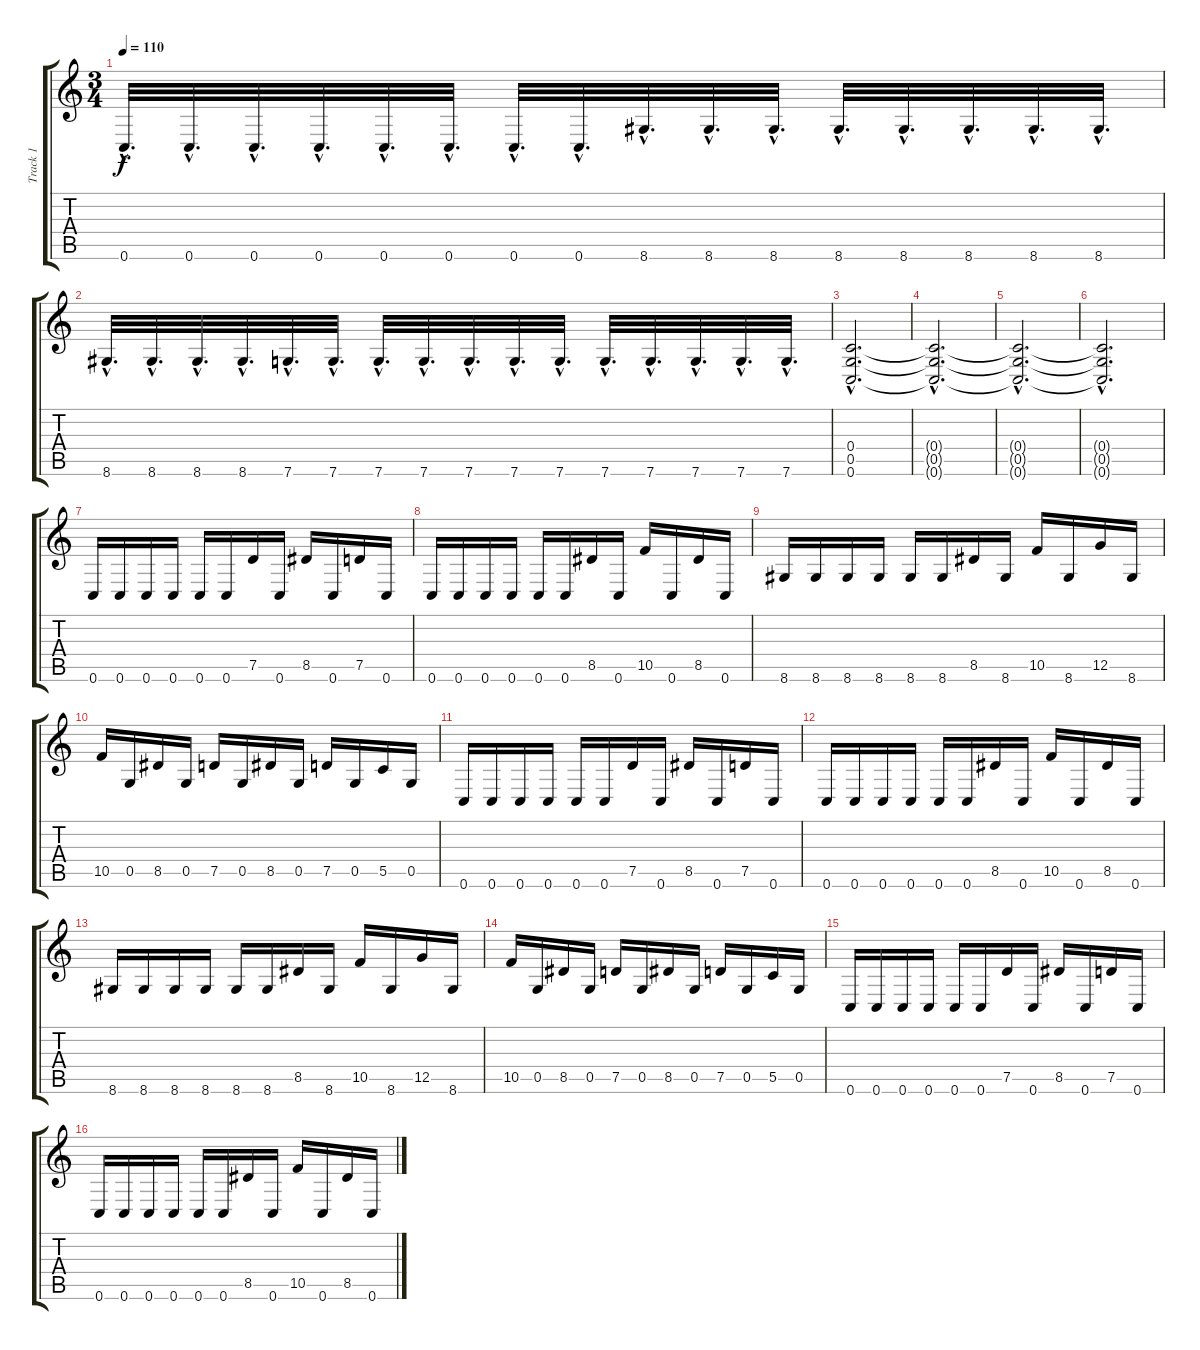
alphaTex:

\track ("Track 1" "Track 1") {instrument distortionguitar}
\staff {score tabs}
\tuning (D4 A3 F3 C3 G2 C2) {hide}
\ts (3 4)
\tempo 110
\clef g2
\ks c
0.6{hac}.32{d dy f} 0.6{hac}.32{d} 0.6{hac}.32{d} 0.6{hac}.32{d} 0.6{hac}.32{d} 0.6{hac}.32{d} 0.6{hac}.32{d} 0.6{hac}.32{d} 8.6{hac}.32{d} 8.6{hac}.32{d} 8.6{hac}.32{d} 8.6{hac}.32{d} 8.6{hac}.32{d} 8.6{hac}.32{d} 8.6{hac}.32{d} 8.6{hac}.32{d} |
8.6{hac}.32{d} 8.6{hac}.32{d} 8.6{hac}.32{d} 8.6{hac}.32{d} 7.6{hac}.32{d} 7.6{hac}.32{d} 7.6{hac}.32{d} 7.6{hac}.32{d} 7.6{hac}.32{d} 7.6{hac}.32{d} 7.6{hac}.32{d} 7.6{hac}.32{d} 7.6{hac}.32{d} 7.6{hac}.32{d} 7.6{hac}.32{d} 7.6{hac}.32{d} |
(0.4{hac} 0.5{hac} 0.6{hac}).2{d} |
(0.4{hac t} 0.5{hac t} 0.6{hac t}).2{d} |
(0.4{hac t} 0.5{hac t} 0.6{hac t}).2{d} |
(0.4{hac t} 0.5{hac t} 0.6{hac t}).2{d} |
0.6.16 0.6.16 0.6.16 0.6.16 0.6.16 0.6.16 7.5.16 0.6.16 8.5.16 0.6.16 7.5.16 0.6.16 |
0.6.16 0.6.16 0.6.16 0.6.16 0.6.16 0.6.16 8.5.16 0.6.16 10.5.16 0.6.16 8.5.16 0.6.16 |
8.6.16 8.6.16 8.6.16 8.6.16 8.6.16 8.6.16 8.5.16 8.6.16 10.5.16 8.6.16 12.5.16 8.6.16 |
10.5.16 0.5.16 8.5.16 0.5.16 7.5.16 0.5.16 8.5.16 0.5.16 7.5.16 0.5.16 5.5.16 0.5.16 |
0.6.16 0.6.16 0.6.16 0.6.16 0.6.16 0.6.16 7.5.16 0.6.16 8.5.16 0.6.16 7.5.16 0.6.16 |
0.6.16 0.6.16 0.6.16 0.6.16 0.6.16 0.6.16 8.5.16 0.6.16 10.5.16 0.6.16 8.5.16 0.6.16 |
8.6.16 8.6.16 8.6.16 8.6.16 8.6.16 8.6.16 8.5.16 8.6.16 10.5.16 8.6.16 12.5.16 8.6.16 |
10.5.16 0.5.16 8.5.16 0.5.16 7.5.16 0.5.16 8.5.16 0.5.16 7.5.16 0.5.16 5.5.16 0.5.16 |
0.6.16 0.6.16 0.6.16 0.6.16 0.6.16 0.6.16 7.5.16 0.6.16 8.5.16 0.6.16 7.5.16 0.6.16 |
0.6.16 0.6.16 0.6.16 0.6.16 0.6.16 0.6.16 8.5.16 0.6.16 10.5.16 0.6.16 8.5.16 0.6.16
